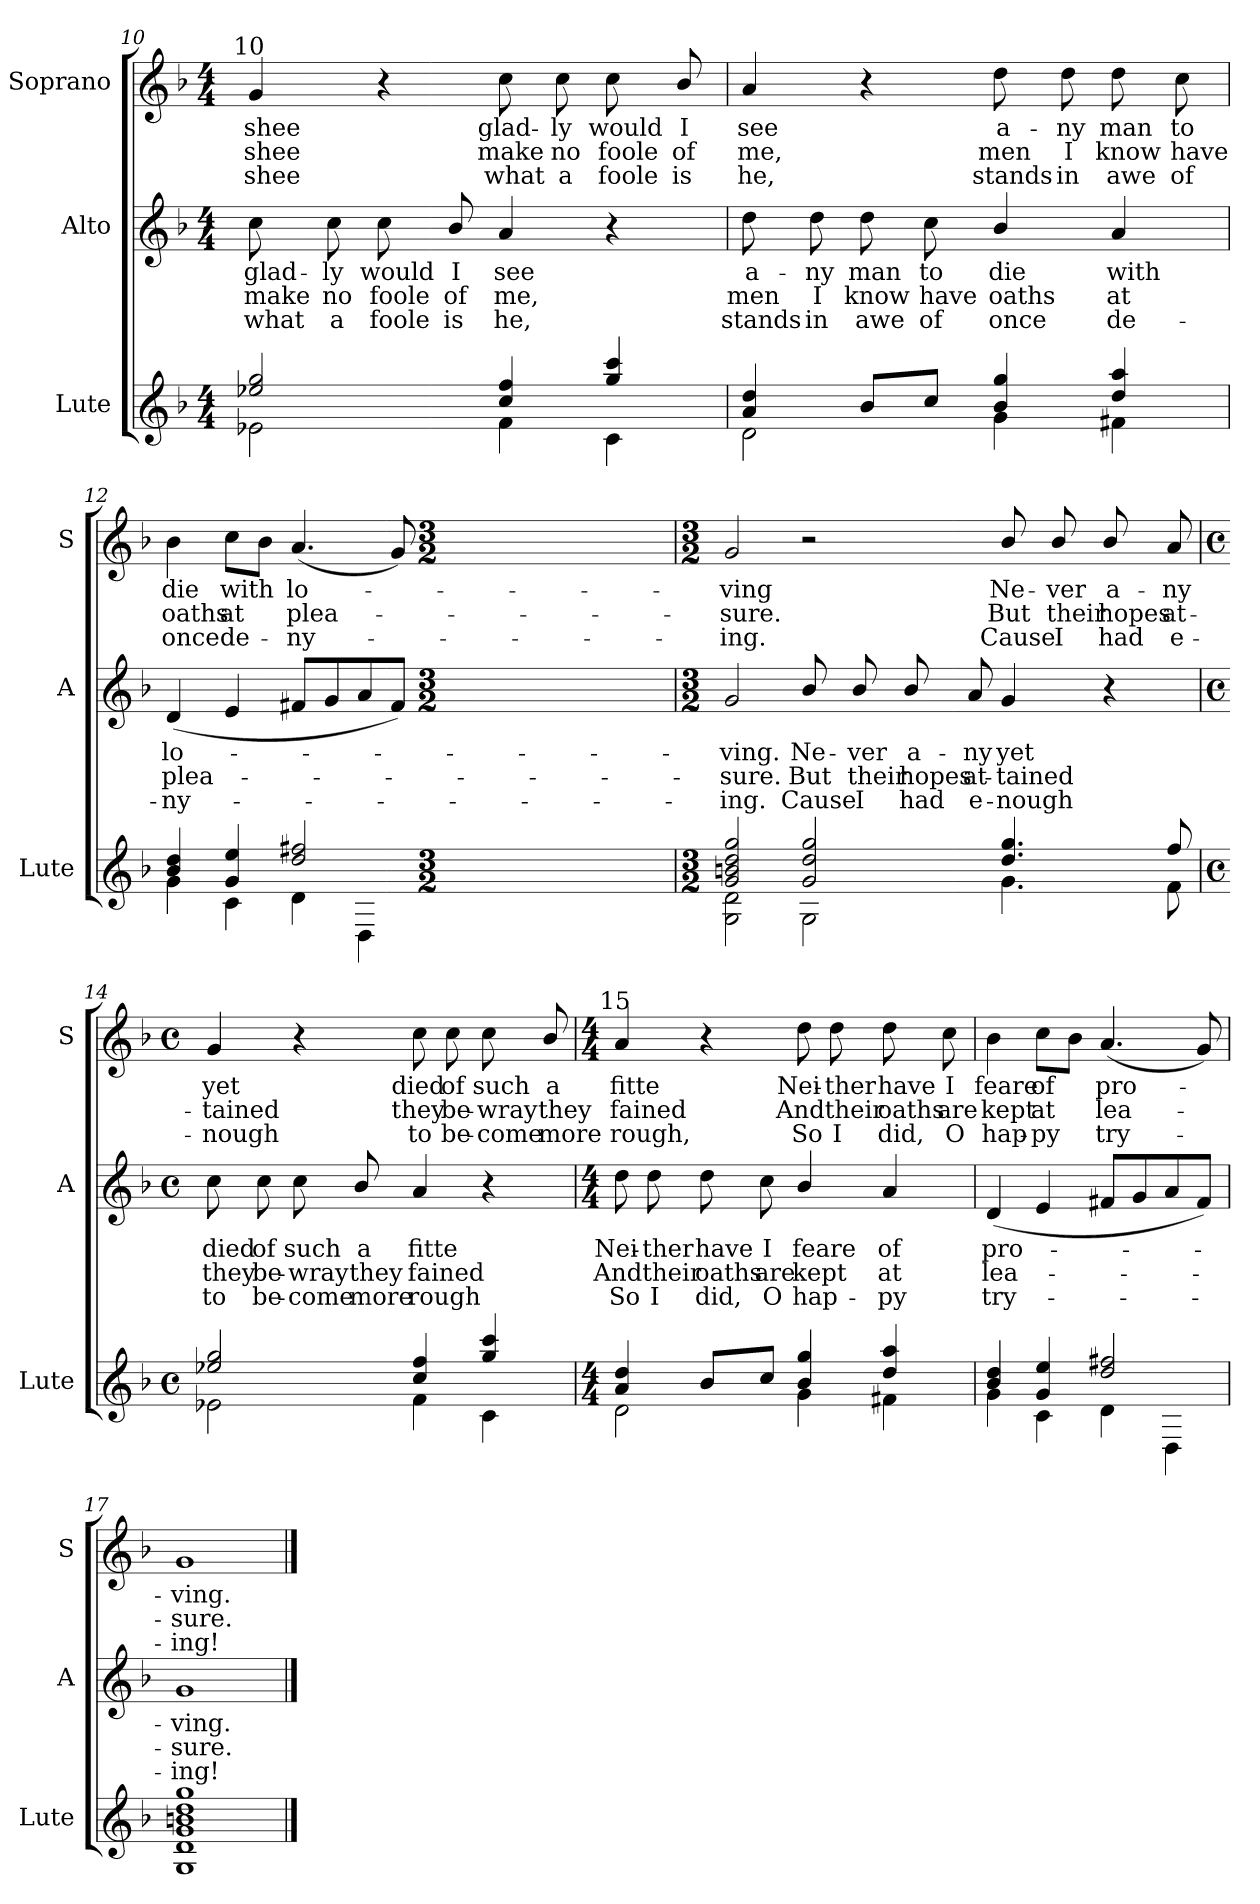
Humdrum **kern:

**kern	**kern	**text	**text	**text	**kern	**text	**text	**text
*part3	*part2	*part2	*part2	*part2	*part1	*part1	*part1	*part1
*staff3	*staff2	*staff2	*staff2	*staff2	*staff1	*staff1	*staff1	*staff1
*I"Lute	*I"Alto	*	*	*	*I"Soprano	*	*	*
*I'Lute	*I'A	*	*	*	*I'S	*	*	*
*clefG2	*clefG2	*	*	*	*clefG2	*	*	*
*k[b-]	*k[b-]	*	*	*	*k[b-]	*	*	*
*F:	*F:	*	*	*	*F:	*	*	*
*M4/4	*M4/4	*	*	*	*M4/4	*	*	*
=10	=10	=10	=10	=10	=10	=10	=10	=10
*^	*	*	*	*	*	*	*	*
!	!	!	!	!	!	!LO:TX:a:cj:t=10	!	!	!
!	!	!	!LO:LY:b	!LO:LY:b	!LO:LY:b	!	!LO:LY:b	!LO:LY:b	!LO:LY:b
2ee-X/ 2gg/	2e-X\	8cc	glad-	-make	what	4g	shee	shee	shee
!	!	!	!LO:LY:b	!LO:LY:b	!LO:LY:b	!	!	!	!
.	.	8cc	ly	no	a	.	.	.	.
!	!	!	!LO:LY:b	!LO:LY:b	!LO:LY:b	!	!	!	!
.	.	8cc	would	foole	foole	4r	.	.	.
!	!	!	!LO:LY:b	!LO:LY:b	!LO:LY:b	!	!	!	!
.	.	8b-/	I	of	is	.	.	.	.
!	!	!	!LO:LY:b	!LO:LY:b	!LO:LY:b	!	!LO:LY:b	!LO:LY:b	!LO:LY:b
4cc/ 4ff/	4f\	4a	see	me,	he,	8cc	glad-	-make	what
!	!	!	!	!	!	!	!LO:LY:b	!LO:LY:b	!LO:LY:b
.	.	.	.	.	.	8cc	ly	no	a
!	!	!	!	!	!	!	!LO:LY:b	!LO:LY:b	!LO:LY:b
4gg/ 4ccc/	4c\	4r	.	.	.	8cc	would	foole	foole
!	!	!	!	!	!	!	!LO:LY:b	!LO:LY:b	!LO:LY:b
.	.	.	.	.	.	8b-/	I	of	is
!!LO:LB:g=z
=11	=11	=11	=11	=11	=11	=11	=11	=11	=11
!	!	!	!LO:LY:b	!LO:LY:b	!LO:LY:b	!	!LO:LY:b	!LO:LY:b	!LO:LY:b
4a/ 4dd/	2d\	8dd	a-	-men	stands	4a	see	me,	he,
!	!	!	!LO:LY:b	!LO:LY:b	!LO:LY:b	!	!	!	!
.	.	8dd	ny	I	in	.	.	.	.
!	!	!	!LO:LY:b	!LO:LY:b	!LO:LY:b	!	!	!	!
8b-/L	.	8dd	man	know	awe	4r	.	.	.
!	!	!	!LO:LY:b	!LO:LY:b	!LO:LY:b	!	!	!	!
8cc/J	.	8cc	to	have	of	.	.	.	.
!	!	!	!LO:LY:b	!LO:LY:b	!LO:LY:b	!	!LO:LY:b	!LO:LY:b	!LO:LY:b
4b-/ 4gg/	4g\	4b-/	die	oaths	once	8dd	a-	-men	stands
!	!	!	!	!	!	!	!LO:LY:b	!LO:LY:b	!LO:LY:b
.	.	.	.	.	.	8dd	ny	I	in
!	!	!	!LO:LY:b	!LO:LY:b	!LO:LY:b	!	!LO:LY:b	!LO:LY:b	!LO:LY:b
4dd/ 4aa/	4f#X\	4a	with	at	de-	8dd	man	know	awe
!	!	!	!	!	!	!	!LO:LY:b	!LO:LY:b	!LO:LY:b
.	.	.	.	.	.	8cc	to	have	of
=12	=12	=12	=12	=12	=12	=12	=12	=12	=12
!	!	!	!LO:LY:b	!LO:LY:b	!LO:LY:b	!	!LO:LY:b	!LO:LY:b	!LO:LY:b
4b-/ 4dd/	4g\	(<4d	-lo-	plea-	ny-	4b-	die	oaths	once
!	!	!	!	!	!	!	!LO:LY:b	!LO:LY:b	!LO:LY:b
4g/ 4ee/	4c\	4e	.	.	.	8ccL	with	at	de-
.	.	.	.	.	.	8b-J	.	.	.
!	!	!	!	!	!	!	!LO:LY:b	!LO:LY:b	!LO:LY:b
2dd/ 2ff#X/	4d\	8f#XL	.	.	.	(<4.a	lo-	plea-	ny-
.	.	8g	.	.	.	.	.	.	.
.	4D\	8a	.	.	.	.	.	.	.
.	.	8f#J)	.	.	.	8g)	.	.	.
*M3/2	*	*M3/2	*	*	*	*M3/2	*	*	*
!!LO:LB:g=z
=13	=13	=13	=13	=13	=13	=13	=13	=13	=13
*M3/2	*	*M3/2	*	*	*	*M3/2	*	*	*
!	!	!	!LO:LY:b	!LO:LY:b	!LO:LY:b	!	!LO:LY:b	!LO:LY:b	!LO:LY:b
2g/ 2bn/ 2dd/ 2gg/	2G\ 2d\	2g	ving.	sure.	ing.	2g	ving	sure.	ing.
!	!	!	!LO:LY:b	!LO:LY:b	!LO:LY:b	!	!	!	!
2g/ 2dd/ 2gg/	2G\	8b-/	Ne-	-But	Cause	2r	.	.	.
!	!	!	!LO:LY:b	!LO:LY:b	!LO:LY:b	!	!	!	!
.	.	8b-/	ver	their	I	.	.	.	.
!	!	!	!LO:LY:b	!LO:LY:b	!LO:LY:b	!	!	!	!
.	.	8b-/	a-	-hopes	had	.	.	.	.
!	!	!	!LO:LY:b	!LO:LY:b	!LO:LY:b	!	!	!	!
.	.	8a	ny	at-	-e-	.	.	.	.
!	!	!	!LO:LY:b	!LO:LY:b	!LO:LY:b	!	!LO:LY:b	!LO:LY:b	!LO:LY:b
4.dd/ 4.gg/	4.g\	4g	-yet	tained	nough	8b-/	Ne-	-But	Cause
!	!	!	!	!	!	!	!LO:LY:b	!LO:LY:b	!LO:LY:b
.	.	.	.	.	.	8b-/	ver	their	I
!	!	!	!	!	!	!	!LO:LY:b	!LO:LY:b	!LO:LY:b
.	.	4r	.	.	.	8b-/	a-	-hopes	had
!	!	!	!	!	!	!	!LO:LY:b	!LO:LY:b	!LO:LY:b
8ff/	8f\	.	.	.	.	8a	ny	at-	-e-
=14	=14	=14	=14	=14	=14	=14	=14	=14	=14
*M4/4	*	*M4/4	*	*	*	*M4/4	*	*	*
*met(c)	*	*met(c)	*	*	*	*met(c)	*	*	*
!	!	!	!LO:LY:b	!LO:LY:b	!LO:LY:b	!	!LO:LY:b	!LO:LY:b	!LO:LY:b
2ee-X/ 2gg/	2e-X\	8cc	died	they	to	4g	-yet	tained	nough
!	!	!	!LO:LY:b	!LO:LY:b	!LO:LY:b	!	!	!	!
.	.	8cc	of	be-	-be-	.	.	.	.
!	!	!	!LO:LY:b	!LO:LY:b	!LO:LY:b	!	!	!	!
.	.	8cc	-such	wray	come	4r	.	.	.
!	!	!	!LO:LY:b	!LO:LY:b	!LO:LY:b	!	!	!	!
.	.	8b-/	a	they	more	.	.	.	.
!	!	!	!LO:LY:b	!LO:LY:b	!LO:LY:b	!	!LO:LY:b	!LO:LY:b	!LO:LY:b
4cc/ 4ff/	4f\	4a	fitte	fained	rough	8cc	died	they	to
!	!	!	!	!	!	!	!LO:LY:b	!LO:LY:b	!LO:LY:b
.	.	.	.	.	.	8cc	of	be-	-be-
!	!	!	!	!	!	!	!LO:LY:b	!LO:LY:b	!LO:LY:b
4gg/ 4ccc/	4c\	4r	.	.	.	8cc	-such	wray	come
!	!	!	!	!	!	!	!LO:LY:b	!LO:LY:b	!LO:LY:b
.	.	.	.	.	.	8b-/	a	they	more
!!LO:LB:g=z
=15	=15	=15	=15	=15	=15	=15	=15	=15	=15
*M4/4	*	*M4/4	*	*	*	*M4/4	*	*	*
!	!	!	!	!	!	!LO:TX:a:cj:t=15	!	!	!
!	!	!	!LO:LY:b	!LO:LY:b	!LO:LY:b	!	!LO:LY:b	!LO:LY:b	!LO:LY:b
4a/ 4dd/	2d\	8dd	Nei-	-And	So	4a	fitte	fained	rough,
!	!	!	!LO:LY:b	!LO:LY:b	!LO:LY:b	!	!	!	!
.	.	8dd	ther	their	I	.	.	.	.
!	!	!	!LO:LY:b	!LO:LY:b	!LO:LY:b	!	!	!	!
8b-/L	.	8dd	have	oaths	did,	4r	.	.	.
!	!	!	!LO:LY:b	!LO:LY:b	!LO:LY:b	!	!	!	!
8cc/J	.	8cc	I	are	O	.	.	.	.
!	!	!	!LO:LY:b	!LO:LY:b	!LO:LY:b	!	!LO:LY:b	!LO:LY:b	!LO:LY:b
4b-/ 4gg/	4g\	4b-/	feare	kept	hap-	8dd	Nei-	-And	So
!	!	!	!	!	!	!	!LO:LY:b	!LO:LY:b	!LO:LY:b
.	.	.	.	.	.	8dd	ther	their	I
!	!	!	!LO:LY:b	!LO:LY:b	!LO:LY:b	!	!LO:LY:b	!LO:LY:b	!LO:LY:b
4dd/ 4aa/	4f#X\	4a	-of	at	py	8dd	have	oaths	did,
!	!	!	!	!	!	!	!LO:LY:b	!LO:LY:b	!LO:LY:b
.	.	.	.	.	.	8cc	I	are	O
=16	=16	=16	=16	=16	=16	=16	=16	=16	=16
!	!	!	!LO:LY:b	!LO:LY:b	!LO:LY:b	!	!LO:LY:b	!LO:LY:b	!LO:LY:b
4b-/ 4dd/	4g\	(<4d	pro-	lea-	try-	4b-	feare	kept	hap-
!	!	!	!	!	!	!	!LO:LY:b	!LO:LY:b	!LO:LY:b
4g/ 4ee/	4c\	4e	.	.	.	8ccL	-of	at	py
.	.	.	.	.	.	8b-J	.	.	.
!	!	!	!	!	!	!	!LO:LY:b	!LO:LY:b	!LO:LY:b
2dd/ 2ff#X/	4d\	8f#XL	.	.	.	(<4.a	pro-	lea-	try-
.	.	8g	.	.	.	.	.	.	.
.	4D\	8a	.	.	.	.	.	.	.
.	.	8f#J)	.	.	.	8g)	.	.	.
=17	=17	=17	=17	=17	=17	=17	=17	=17	=17
!	!	!	!LO:LY:b	!LO:LY:b	!LO:LY:b	!	!LO:LY:b	!LO:LY:b	!LO:LY:b
1d/ 1g/ 1bn/ 1dd/ 1gg/	1G\	1g	ving.	sure.	ing!	1g	ving.	sure.	ing!
*v	*v	*	*	*	*	*	*	*	*
==	==	==	==	==	==	==	==	==
*-	*-	*-	*-	*-	*-	*-	*-	*-
